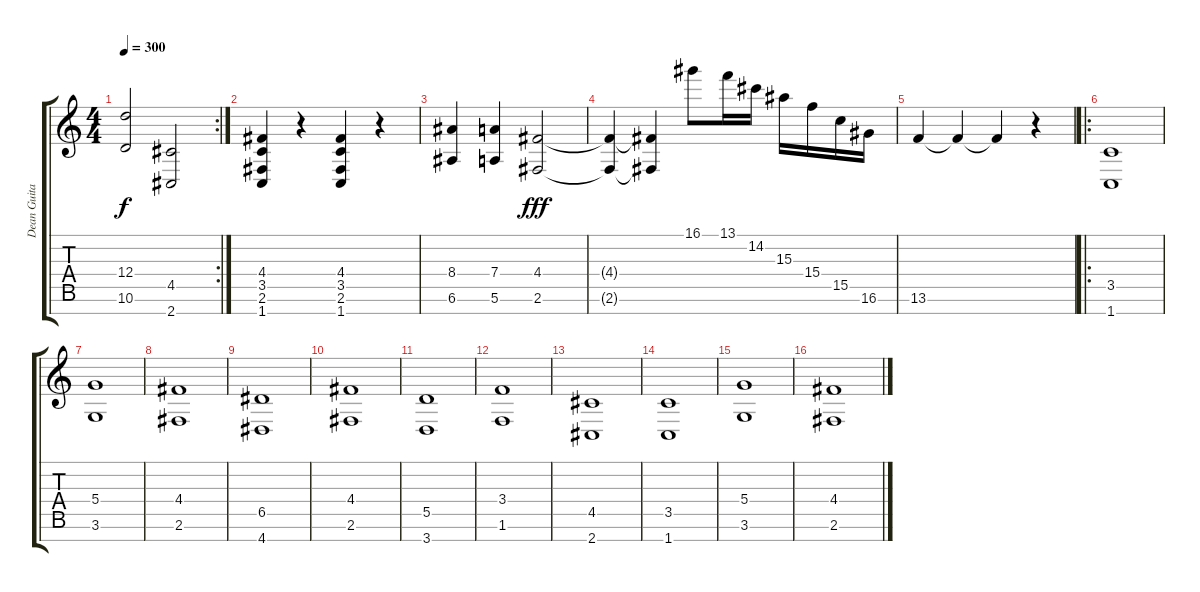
\track ("Dean Guitar (8 string)" "Dean Guita") {instrument distortionguitar}
\staff {score tabs}
\tuning (E4 B3 G3 D3 A2 E2 B1) {hide}
\rc 2
\ts (4 4)
\tempo 300
\clef g2
\ks c
(12.4{t} 10.6{t}).2{dy f} (4.5 2.7).2 |
(4.4 3.5 2.6 1.7).4 r.4 (4.4 3.5 2.6 1.7).4 r.4 |
(8.4 6.6).4 (7.4 5.6).4 (4.4 2.6).2{dy fff} |
(4.4{t} 2.6{t}).4 (4.4{t} 2.6{t}).4 16.1.8 13.1.16 14.2.16 15.3.16 15.4.16 15.5.16 16.6.16 |
13.6.4 13.6{t}.4 13.6{t}.4 r.4 |
\ro
(3.5 1.7).1 |
(5.4 3.6).1 |
(4.4 2.6).1 |
(6.5 4.7).1 |
(4.4 2.6).1 |
(5.5 3.7).1 |
(3.4 1.6).1 |
(4.5 2.7).1 |
(3.5 1.7).1 |
(5.4 3.6).1 |
(4.4 2.6).1
